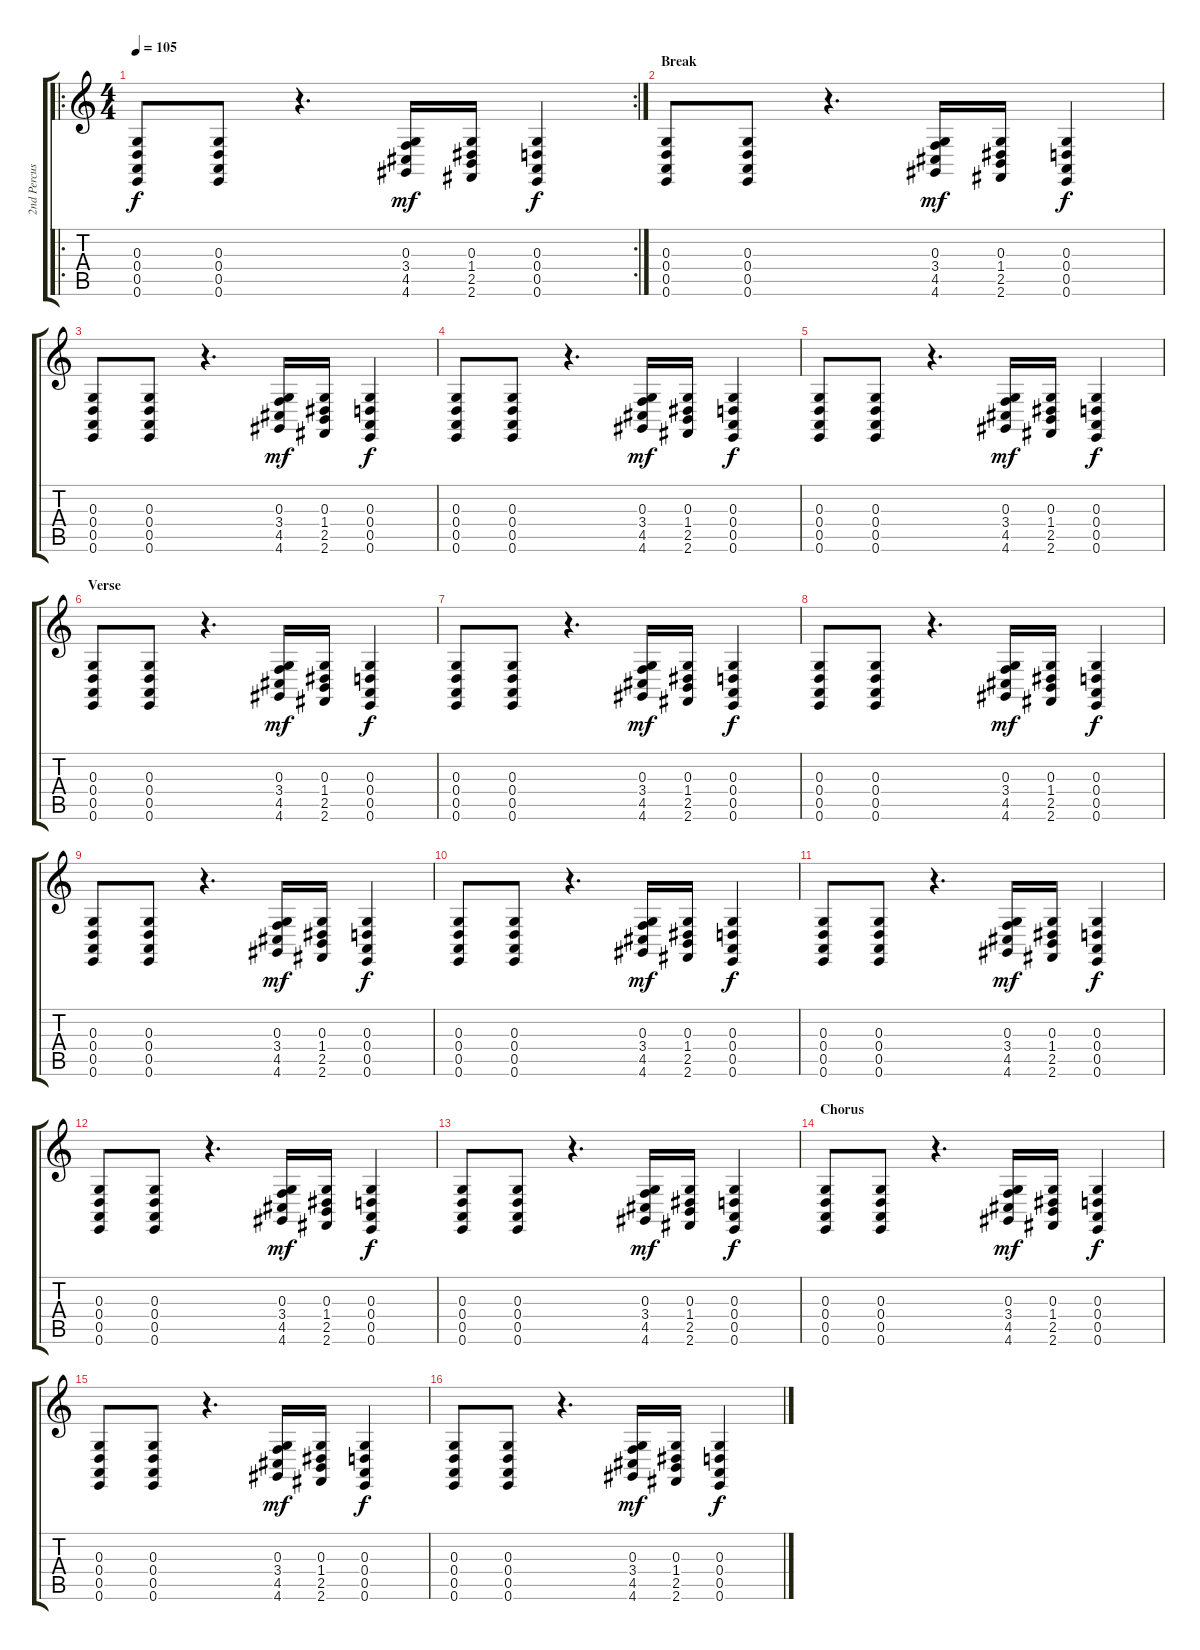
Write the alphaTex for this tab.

\track ("2nd Percussion" "2nd Percus") {instrument taikodrum}
\staff {score tabs}
\tuning (E4 B3 G3 D3 A2 E2) {hide}
\ro
\rc 2
\ts (4 4)
\tempo 105
\clef g2
\ks c
(0.3 0.4 0.5 0.6).8{dy f instrument taikodrum} (0.3 0.4 0.5 0.6).8 r.4{d} (0.3 3.4 4.5 4.6).16{dy mf} (0.3 1.4 2.5 2.6).16 (0.3 0.4 0.5 0.6).4{dy f} |
\section ("" "Break")
(0.3 0.4 0.5 0.6).8 (0.3 0.4 0.5 0.6).8 r.4{d} (0.3 3.4 4.5 4.6).16{dy mf} (0.3 1.4 2.5 2.6).16 (0.3 0.4 0.5 0.6).4{dy f} |
(0.3 0.4 0.5 0.6).8 (0.3 0.4 0.5 0.6).8 r.4{d} (0.3 3.4 4.5 4.6).16{dy mf} (0.3 1.4 2.5 2.6).16 (0.3 0.4 0.5 0.6).4{dy f} |
(0.3 0.4 0.5 0.6).8 (0.3 0.4 0.5 0.6).8 r.4{d} (0.3 3.4 4.5 4.6).16{dy mf} (0.3 1.4 2.5 2.6).16 (0.3 0.4 0.5 0.6).4{dy f} |
(0.3 0.4 0.5 0.6).8 (0.3 0.4 0.5 0.6).8 r.4{d} (0.3 3.4 4.5 4.6).16{dy mf} (0.3 1.4 2.5 2.6).16 (0.3 0.4 0.5 0.6).4{dy f} |
\section ("" "Verse")
(0.3 0.4 0.5 0.6).8 (0.3 0.4 0.5 0.6).8 r.4{d} (0.3 3.4 4.5 4.6).16{dy mf} (0.3 1.4 2.5 2.6).16 (0.3 0.4 0.5 0.6).4{dy f} |
(0.3 0.4 0.5 0.6).8 (0.3 0.4 0.5 0.6).8 r.4{d} (0.3 3.4 4.5 4.6).16{dy mf} (0.3 1.4 2.5 2.6).16 (0.3 0.4 0.5 0.6).4{dy f} |
(0.3 0.4 0.5 0.6).8 (0.3 0.4 0.5 0.6).8 r.4{d} (0.3 3.4 4.5 4.6).16{dy mf} (0.3 1.4 2.5 2.6).16 (0.3 0.4 0.5 0.6).4{dy f} |
(0.3 0.4 0.5 0.6).8 (0.3 0.4 0.5 0.6).8 r.4{d} (0.3 3.4 4.5 4.6).16{dy mf} (0.3 1.4 2.5 2.6).16 (0.3 0.4 0.5 0.6).4{dy f} |
(0.3 0.4 0.5 0.6).8 (0.3 0.4 0.5 0.6).8 r.4{d} (0.3 3.4 4.5 4.6).16{dy mf} (0.3 1.4 2.5 2.6).16 (0.3 0.4 0.5 0.6).4{dy f} |
(0.3 0.4 0.5 0.6).8 (0.3 0.4 0.5 0.6).8 r.4{d} (0.3 3.4 4.5 4.6).16{dy mf} (0.3 1.4 2.5 2.6).16 (0.3 0.4 0.5 0.6).4{dy f} |
(0.3 0.4 0.5 0.6).8 (0.3 0.4 0.5 0.6).8 r.4{d} (0.3 3.4 4.5 4.6).16{dy mf} (0.3 1.4 2.5 2.6).16 (0.3 0.4 0.5 0.6).4{dy f} |
(0.3 0.4 0.5 0.6).8 (0.3 0.4 0.5 0.6).8 r.4{d} (0.3 3.4 4.5 4.6).16{dy mf} (0.3 1.4 2.5 2.6).16 (0.3 0.4 0.5 0.6).4{dy f} |
\section ("" "Chorus")
(0.3 0.4 0.5 0.6).8 (0.3 0.4 0.5 0.6).8 r.4{d} (0.3 3.4 4.5 4.6).16{dy mf} (0.3 1.4 2.5 2.6).16 (0.3 0.4 0.5 0.6).4{dy f} |
(0.3 0.4 0.5 0.6).8 (0.3 0.4 0.5 0.6).8 r.4{d} (0.3 3.4 4.5 4.6).16{dy mf} (0.3 1.4 2.5 2.6).16 (0.3 0.4 0.5 0.6).4{dy f} |
(0.3 0.4 0.5 0.6).8 (0.3 0.4 0.5 0.6).8 r.4{d} (0.3 3.4 4.5 4.6).16{dy mf} (0.3 1.4 2.5 2.6).16 (0.3 0.4 0.5 0.6).4{dy f}
